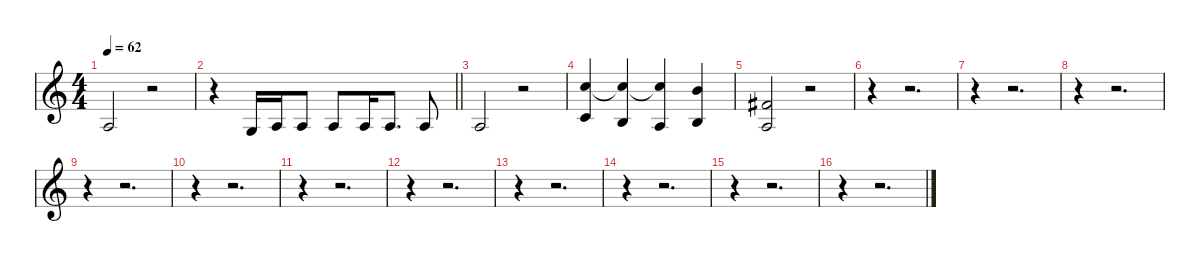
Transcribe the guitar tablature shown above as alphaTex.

\defaultSystemsLayout 4
\hideDynamics
\bracketExtendMode nobrackets
\singleTrackTrackNamePolicy hidden
\multiTrackTrackNamePolicy hidden
\firstSystemTrackNameMode fullname
\otherSystemsTrackNameOrientation horizontal
\track ("Vocals" "vla.") {instrument viola}
\staff {score}
\tuning (E4 C4 G3 C3 G2 C2)
\ts (4 4)
\tempo 62
\clef g2
\ks c
9.4.2{dy f beam Up} r.2{beam Up} |
\barLineRight lightlight
r.4{beam Down} 7.4.16{beam Up} 9.4.16{beam Up} 9.4.8{beam Up} 9.4.8{beam Up} 9.4.16{beam Up} 9.4.8{d beam Up} 9.4.8{beam Up} |
9.4.2{beam Up} r.2{beam Up} |
(12.2 12.4).4{beam Up} (12.2{t} 11.4).4{beam Up} (12.2{t} 9.4).4{beam Up} (11.2 11.4).4{beam Up} |
(6.2{acc #} 9.4).2{beam Up} r.2{beam Up} |
r.4{beam Down} r.2{d beam Down} |
r.4{beam Down} r.2{d beam Down} |
r.4{beam Down} r.2{d beam Down} |
r.4{beam Down} r.2{d beam Down} |
r.4{beam Down} r.2{d beam Down} |
r.4{beam Down} r.2{d beam Down} |
r.4{beam Down} r.2{d beam Down} |
r.4{beam Down} r.2{d beam Down} |
r.4{beam Down} r.2{d beam Down} |
r.4{beam Down} r.2{d beam Down} |
r.4{beam Down} r.2{d beam Down}
